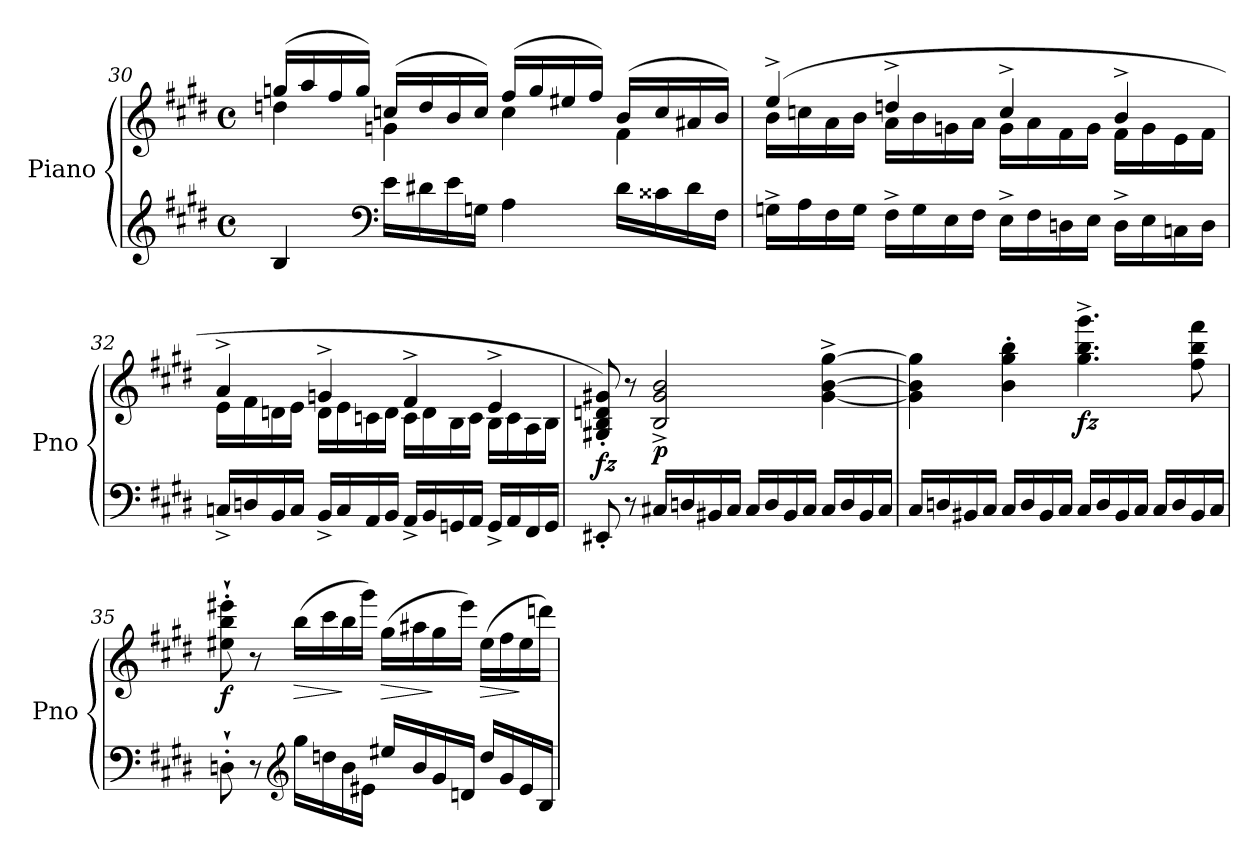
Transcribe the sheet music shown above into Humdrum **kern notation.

**kern	**kern	**dynam
*part1	*part1	*part1
*staff2	*staff1	*staff1/2
*I"Piano	*	*
*I'Pno	*	*
!!LO:LB:g=z
*clefG2	*clefG2	*
*k[f#c#g#d#]	*k[f#c#g#d#]	*
*M4/4	*M4/4	*
*met(c)	*met(c)	*
=30	=30	=30
*	*^	*
4B/	(16ggn/LL	4ddn\	.
.	16aa/	.	.
.	16ff#/	.	.
.	16gg/JJ)	.	.
*clefF4	*	*	*
16e\LL	(16ccn/LL	4gn\	.
16d#X\	16dd/	.	.
16e\	16b/	.	.
16Gn\JJ	16cc/JJ)	.	.
4A\	(16ff#/LL	4cc\	.
.	16gg/	.	.
.	16ee#X/	.	.
.	16ff#/JJ)	.	.
16d#\LL	(16b/LL	4f#\	.
16c##X\	16cc/	.	.
16d#\	16a#X/	.	.
16F#\JJ	16b/JJ)	.	.
=31	=31	=31	=31
16Gn^\LL	(4ee^/	16b\LL	.
16A\	.	16ccn\	.
16F#\	.	16a\	.
16G\JJ	.	16b\JJ	.
16F#^\LL	4ddn^/	16a\LL	.
16G\	.	16b\	.
16E\	.	16gn\	.
16F#\JJ	.	16a\JJ	.
16E^\LL	4cc^/	16g\LL	.
16F#\	.	16a\	.
16Dn\	.	16f#\	.
16E\JJ	.	16g\JJ	.
16D^\LL	4b^/	16f#\LL	.
16E\	.	16g\	.
16Cn\	.	16e\	.
16D\JJ	.	16f#\JJ	.
!!LO:PB:g=z	!!
=32	=32	=32	=32
16Cn^/LL	4a^/	16e\LL	.
16Dn/	.	16f#\	.
16BB/	.	16dn\	.
16C/JJ	.	16e\JJ	.
16BB^/LL	4gn^/	16d\LL	.
16C/	.	16e\	.
16AA/	.	16cn\	.
16BB/JJ	.	16d\JJ	.
16AA^/LL	4f#^/	16c\LL	.
16BB/	.	16d\	.
16GGn/	.	16B\	.
16AA/JJ	.	16c\JJ	.
16GG^/LL	4e^/	16B\LL	.
16AA/	.	16c\	.
16FF#/	.	16A\	.
16GG/JJ	.	16B\JJ	.
=33	=33	=33	=33
!	!	!	!LO:DY:b
*	*v	*v	*
8EE#X'/	8G#X/' 8B/' 8dn/' 8g#X/')	fz
8r	8r	.
!	!	!LO:DY:b
16C#X/LL	2B/^ 2g#/^ 2b/^	p
16Dn/	.	.
16BB#X/	.	.
16C#/JJ	.	.
16C#/LL	.	.
16D/	.	.
16BB#/	.	.
16C#/JJ	.	.
!	!	!LO:DY:b
16C#/LL	[4g#\^ [4b\^ [4gg#\^	other-dynamics
16D/	.	.
16BB#/	.	.
16C#/JJ	.	.
!!LO:LB:g=z
=34	=34	=34
16C#/LL	4g#\] 4b\] 4gg#\]	.
16Dn/	.	.
16BB#X/	.	.
16C#/JJ	.	.
16C#/LL	4b\' 4gg#\' 4bb\'	.
16D/	.	.
16BB#/	.	.
16C#/JJ	.	.
!	!	!LO:DY:b
16C#/LL	4.gg#\^ 4.bb\^ 4.ggg#\^	fz
16D/	.	.
16BB#/	.	.
16C#/JJ	.	.
16C#/LL	.	.
16D/	.	.
16BB#/	8ff#\ 8bb\ 8fff#\	.
16C#/JJ	.	.
=35	=35	=35
!	!	!LO:DY:b
8Dn'`\	8ee#X\'` 8bb\'` 8eee#X\'`	f
8r	8r	.
*clefG2	*	*
!	!	!LO:HP:b
16gg#\LL	(16bb\LL	>
16ddn\	16ccc#\	.
16b\	16bb\	]
16e#X\JJ	16ggg#\JJ)	.
!	!	!LO:HP:b
16ee#X/LL	(16gg#\LL	>
16b/	16aa#X\	.
16g#/	16gg#\	]
16dn/JJ	16eee#\JJ)	.
!	!	!LO:HP:b
16dd/LL	(16ee#\LL	>
16g#/	16ff#\	.
16e#/	16ee#\	]
16B/JJ	16dddn\JJ)	.
=	=	=
*-	*-	*-
